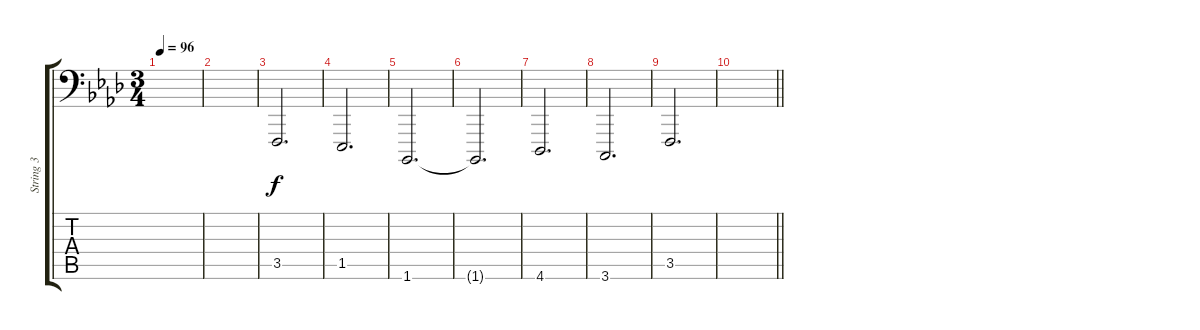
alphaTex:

\track ("String 3" "String 3") {instrument stringensemble1}
\staff {score tabs}
\tuning (Bb2 F2 C2 G1 D1 A0) {hide}
\ts (3 4)
\tempo 96
\clef f4
\ks fminor
|
|
3.5.2{d} |
1.5.2{d} |
1.6.2{d} |
1.6{t}.2{d} |
4.6.2{d} |
3.6.2{d} |
3.5.2{d} |
\barLineRight lightlight
